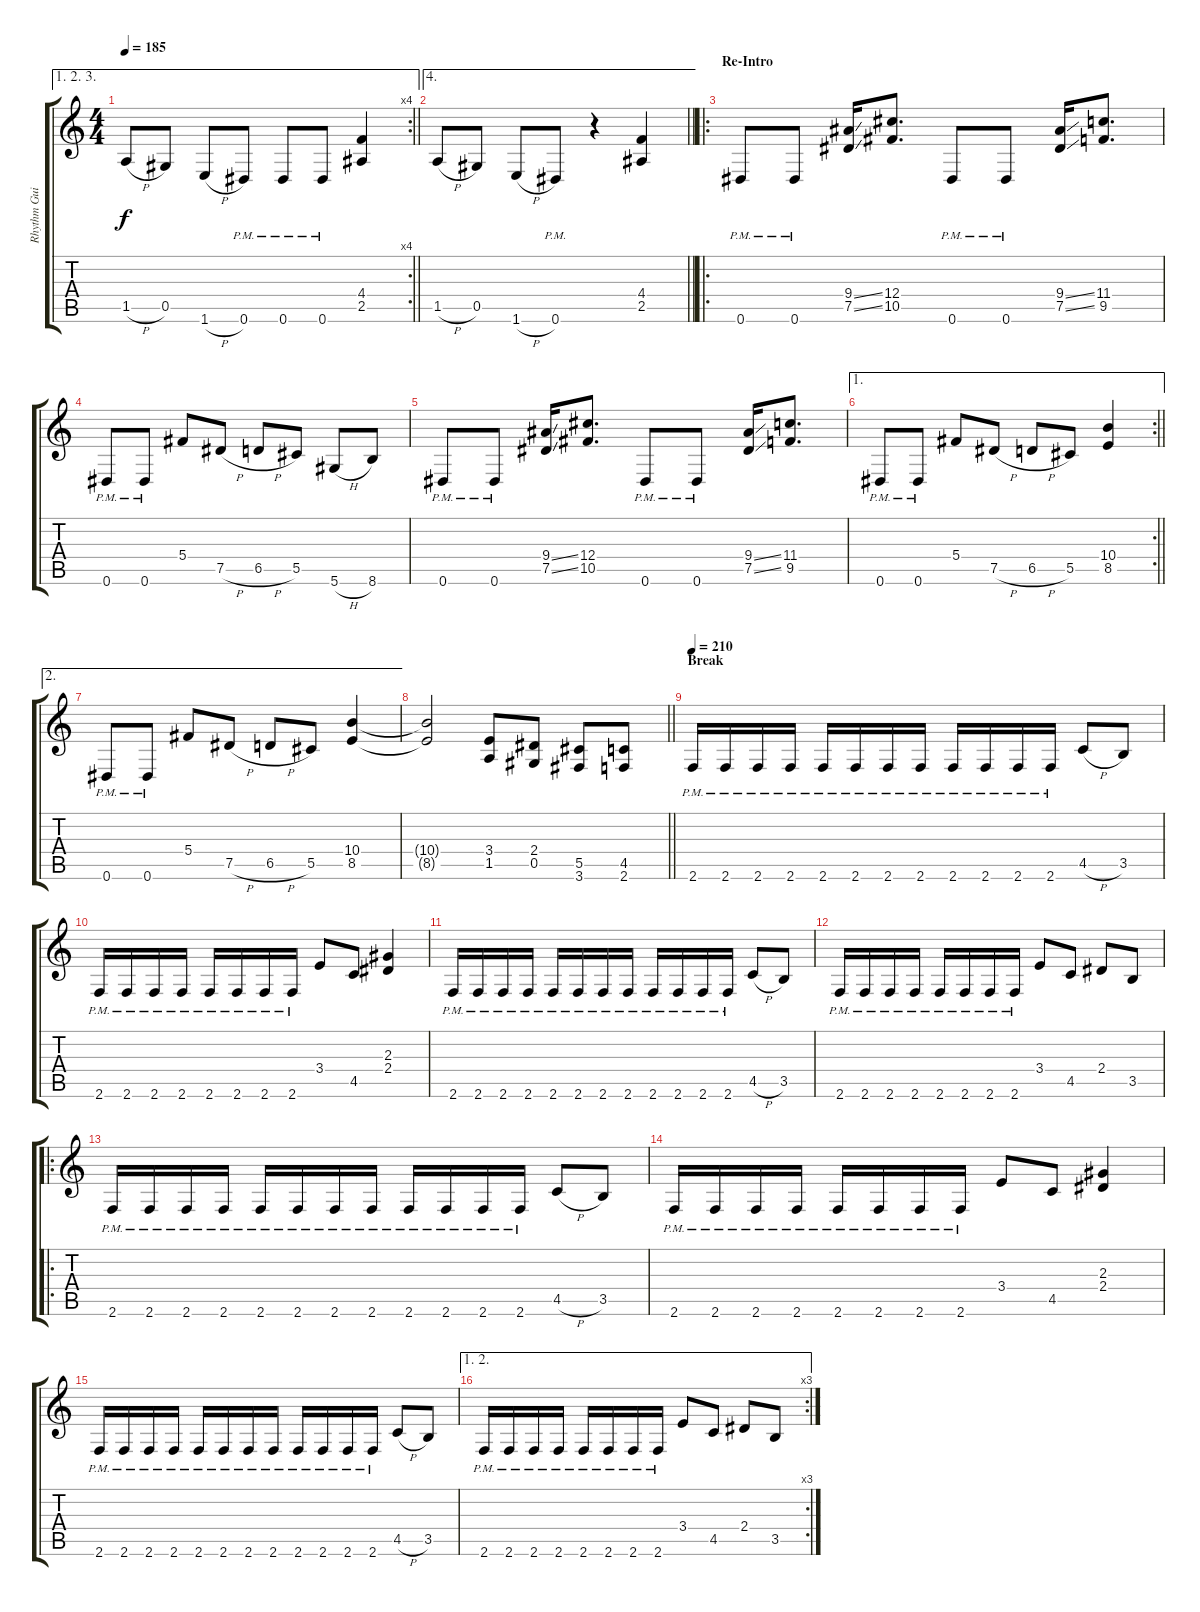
\track ("Rhythm Guitar" "Rhythm Gui") {instrument distortionguitar}
\staff {score tabs}
\tuning (Eb4 Bb3 Gb3 Db3 Ab2 Eb2) {hide}
\ae (1 2 3)
\rc 4
\ts (4 4)
\tempo 185
\clef g2
\barLineRight lightlight
\ks c
1.5{h}.8{dy f} 0.5.8 1.6{h}.8 0.6{pm}.8 0.6{pm}.8 0.6{pm}.8 (4.4 2.5).4 |
\ae 4
\barLineRight lightlight
1.5{h}.8 0.5.8 1.6{h}.8 0.6{pm}.8 r.4 (4.4 2.5).4 |
\ro
\section ("" "Re-Intro")
0.6{pm}.8 0.6{pm}.8 (9.4{ss} 7.5{ss}).16 (12.4 10.5).8{d} 0.6{pm}.8 0.6{pm}.8 (9.4{ss} 7.5{ss}).16 (11.4 9.5).8{d} |
0.6{pm}.8 0.6{pm}.8 5.4.8 7.5{h}.8 6.5{h}.8 5.5.8 5.6{h}.8 8.6.8 |
0.6{pm}.8 0.6{pm}.8 (9.4{ss} 7.5{ss}).16 (12.4 10.5).8{d} 0.6{pm}.8 0.6{pm}.8 (9.4{ss} 7.5{ss}).16 (11.4 9.5).8{d} |
\ae 1
\rc 2
\barLineRight lightlight
0.6{pm}.8 0.6{pm}.8 5.4.8 7.5{h}.8 6.5{h}.8 5.5.8 (10.4 8.5).4 |
\ae 2
0.6{pm}.8 0.6{pm}.8 5.4.8 7.5{h}.8 6.5{h}.8 5.5.8 (10.4 8.5).4 |
\barLineRight lightlight
(10.4{t} 8.5{t}).2 (3.4 1.5).8 (2.4 0.5).8 (5.5 3.6).8 (4.5 2.6).8 |
\section ("" "Break")
\tempo 210
2.6{pm}.16 2.6{pm}.16 2.6{pm}.16 2.6{pm}.16 2.6{pm}.16 2.6{pm}.16 2.6{pm}.16 2.6{pm}.16 2.6{pm}.16 2.6{pm}.16 2.6{pm}.16 2.6{pm}.16 4.5{h}.8 3.5.8 |
2.6{pm}.16 2.6{pm}.16 2.6{pm}.16 2.6{pm}.16 2.6{pm}.16 2.6{pm}.16 2.6{pm}.16 2.6{pm}.16 3.4.8 4.5.8 (2.3 2.4).4 |
2.6{pm}.16 2.6{pm}.16 2.6{pm}.16 2.6{pm}.16 2.6{pm}.16 2.6{pm}.16 2.6{pm}.16 2.6{pm}.16 2.6{pm}.16 2.6{pm}.16 2.6{pm}.16 2.6{pm}.16 4.5{h}.8 3.5.8 |
2.6{pm}.16 2.6{pm}.16 2.6{pm}.16 2.6{pm}.16 2.6{pm}.16 2.6{pm}.16 2.6{pm}.16 2.6{pm}.16 3.4.8 4.5.8 2.4.8 3.5.8 |
\ro
2.6{pm}.16 2.6{pm}.16 2.6{pm}.16 2.6{pm}.16 2.6{pm}.16 2.6{pm}.16 2.6{pm}.16 2.6{pm}.16 2.6{pm}.16 2.6{pm}.16 2.6{pm}.16 2.6{pm}.16 4.5{h}.8 3.5.8 |
2.6{pm}.16 2.6{pm}.16 2.6{pm}.16 2.6{pm}.16 2.6{pm}.16 2.6{pm}.16 2.6{pm}.16 2.6{pm}.16 3.4.8 4.5.8 (2.3 2.4).4 |
2.6{pm}.16 2.6{pm}.16 2.6{pm}.16 2.6{pm}.16 2.6{pm}.16 2.6{pm}.16 2.6{pm}.16 2.6{pm}.16 2.6{pm}.16 2.6{pm}.16 2.6{pm}.16 2.6{pm}.16 4.5{h}.8 3.5.8 |
\ae (1 2)
\rc 3
2.6{pm}.16 2.6{pm}.16 2.6{pm}.16 2.6{pm}.16 2.6{pm}.16 2.6{pm}.16 2.6{pm}.16 2.6{pm}.16 3.4.8 4.5.8 2.4.8 3.5.8
